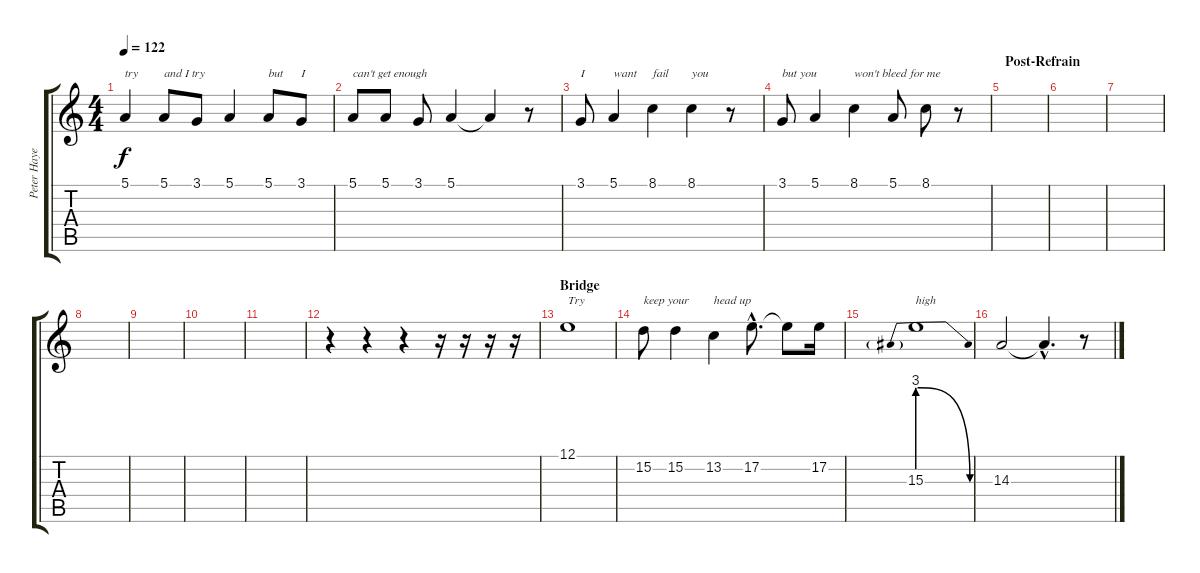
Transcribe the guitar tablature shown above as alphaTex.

\track ("Peter Hayes - Vocal" "Peter Haye") {instrument bassoon}
\staff {score tabs}
\tuning (E4 B3 G3 D3 A2 E2) {hide}
\ts (4 4)
\tempo 122
\clef g2
\ks c
5.1.4{txt "try" dy f} 5.1.8{txt "and I try"} 3.1.8 5.1.4 5.1.8{txt "but"} 3.1.8{txt "I"} |
5.1.8{txt "can't get enough"} 5.1.8 3.1.8 5.1.4 5.1{t}.4 r.8 |
3.1.8{txt "I"} 5.1.4{txt "want"} 8.1.4{txt "fail"} 8.1.4{txt "you"} r.8 |
3.1.8{txt "but you "} 5.1.4 8.1.4{txt "won't bleed for me"} 5.1.8 8.1.8 r.8 |
\section ("" "Post-Refrain")
|
|
|
|
|
|
|
r.4 r.4 r.4 r.16 r.16 r.16 r.16 |
\section ("" "Bridge")
12.1.1{txt "Try"} |
15.2.8{txt "keep your"} 15.2.4 13.2.4{txt "head up"} 17.2{hac}.8{d} 17.2{t}.8 17.2.16 |
15.3{be (prebendrelease 0 12 60 0)}.1{txt "high"} |
14.3.2 14.3{hac t}.4{d} r.8
